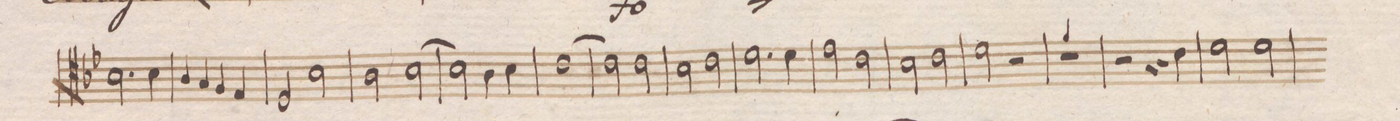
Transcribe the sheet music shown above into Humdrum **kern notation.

**kern	**dynam
*I"Trombone di Tenore.	*
*clefC4	*
*k[b-e-]	*
*met(c|)	*
*M2/2	*
2.B-\	.
4B-\	.
=73	=73
4A/	.
4G/	.
4F/	.
4E-/	.
=74	=74
2D/	.
2B-\	.
=75	=75
2A\	.
[2B-\	.
=76	=76
2B-\]	.
4A\	.
4B-\	.
=77	=77
[1c	.
=78	=78
2c\]	.
2c\	.
=79	=79
2B-\	.
2c\	.
=80	=80
2.d\	.
4d\	.
=81	=81
2e-\	.
2c\	.
=82	=82
2B-\	.
2c\	.
=83	=83
2d\	.
2r	.
=84	=84
1r	.
=85	=85
2r	.
4r	.
4c\	.
=86	=86
2d\	.
2d\	.
=87	=87
*-	*-
